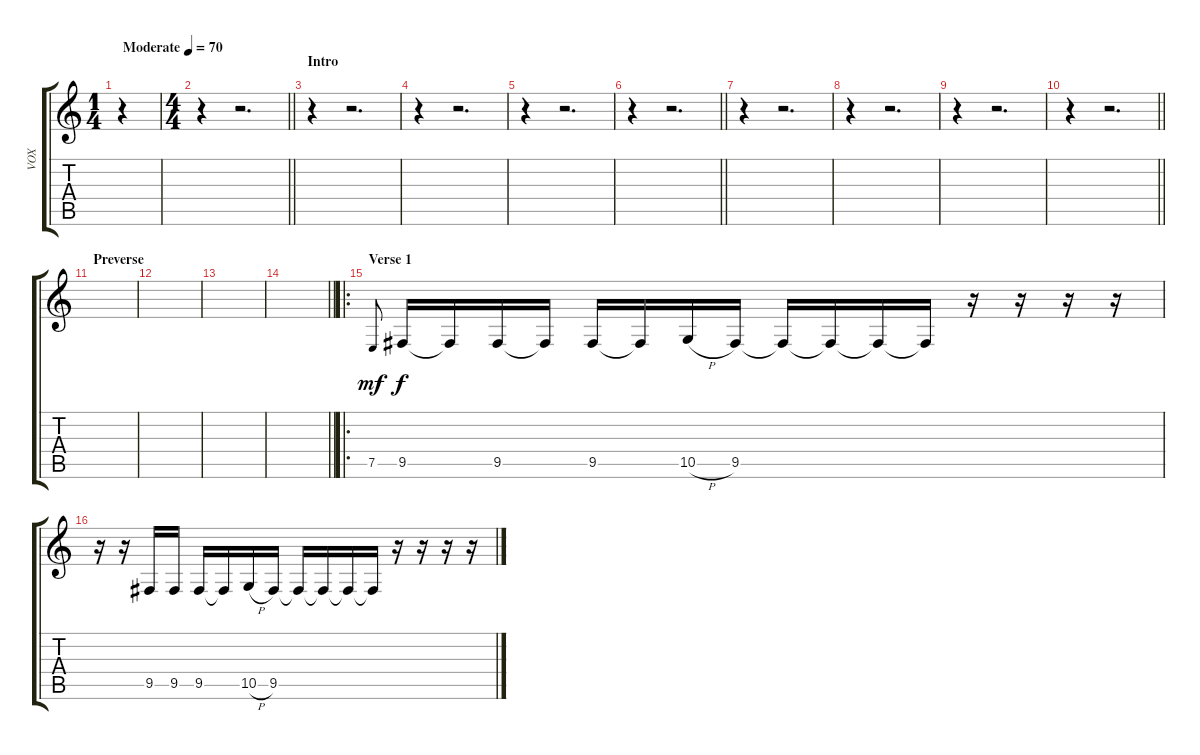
\track ("VOX" "VOX") {instrument synthvoice}
\staff {score tabs}
\tuning (E4 B3 G3 D3 A2 E2) {hide}
\voice
\ts (1 4)
\tempo (70 "Moderate")
\clef g2
\ks c
r.4{dy mf instrument synthvoice} |
\ts (4 4)
\barLineRight lightlight
r.4 r.2{d} |
\section ("" "Intro")
r.4 r.2{d} |
r.4 r.2{d} |
r.4 r.2{d} |
\barLineRight lightlight
r.4 r.2{d} |
r.4 r.2{d} |
r.4 r.2{d} |
r.4 r.2{d} |
\barLineRight lightlight
r.4 r.2{d} |
\section ("" "Preverse")
|
|
|
\barLineRight lightlight
|
\ro
\section ("" "Verse 1")
7.5.8{gr onbeat} 9.5.16{dy f} 9.5{t}.16 9.5.16 9.5{t}.16 9.5.16 9.5{t}.16 10.5{h}.16 9.5.16 9.5{t}.16 9.5{t}.16 9.5{t}.16 9.5{t}.16 r.16 r.16 r.16 r.16 |
r.16 r.16 9.5.16 9.5.16 9.5.16 9.5{t}.16 10.5{h}.16 9.5.16 9.5{t}.16 9.5{t}.16 9.5{t}.16 9.5{t}.16 r.16 r.16 r.16 r.16
\voice
\clef g2
\ottava regular
\simile none
\ks c
r.4{dy f} |
\barLineRight lightlight
|
|
|
|
\barLineRight lightlight
|
|
|
|
\barLineRight lightlight
|
|
|
|
\barLineRight lightlight
|
|
